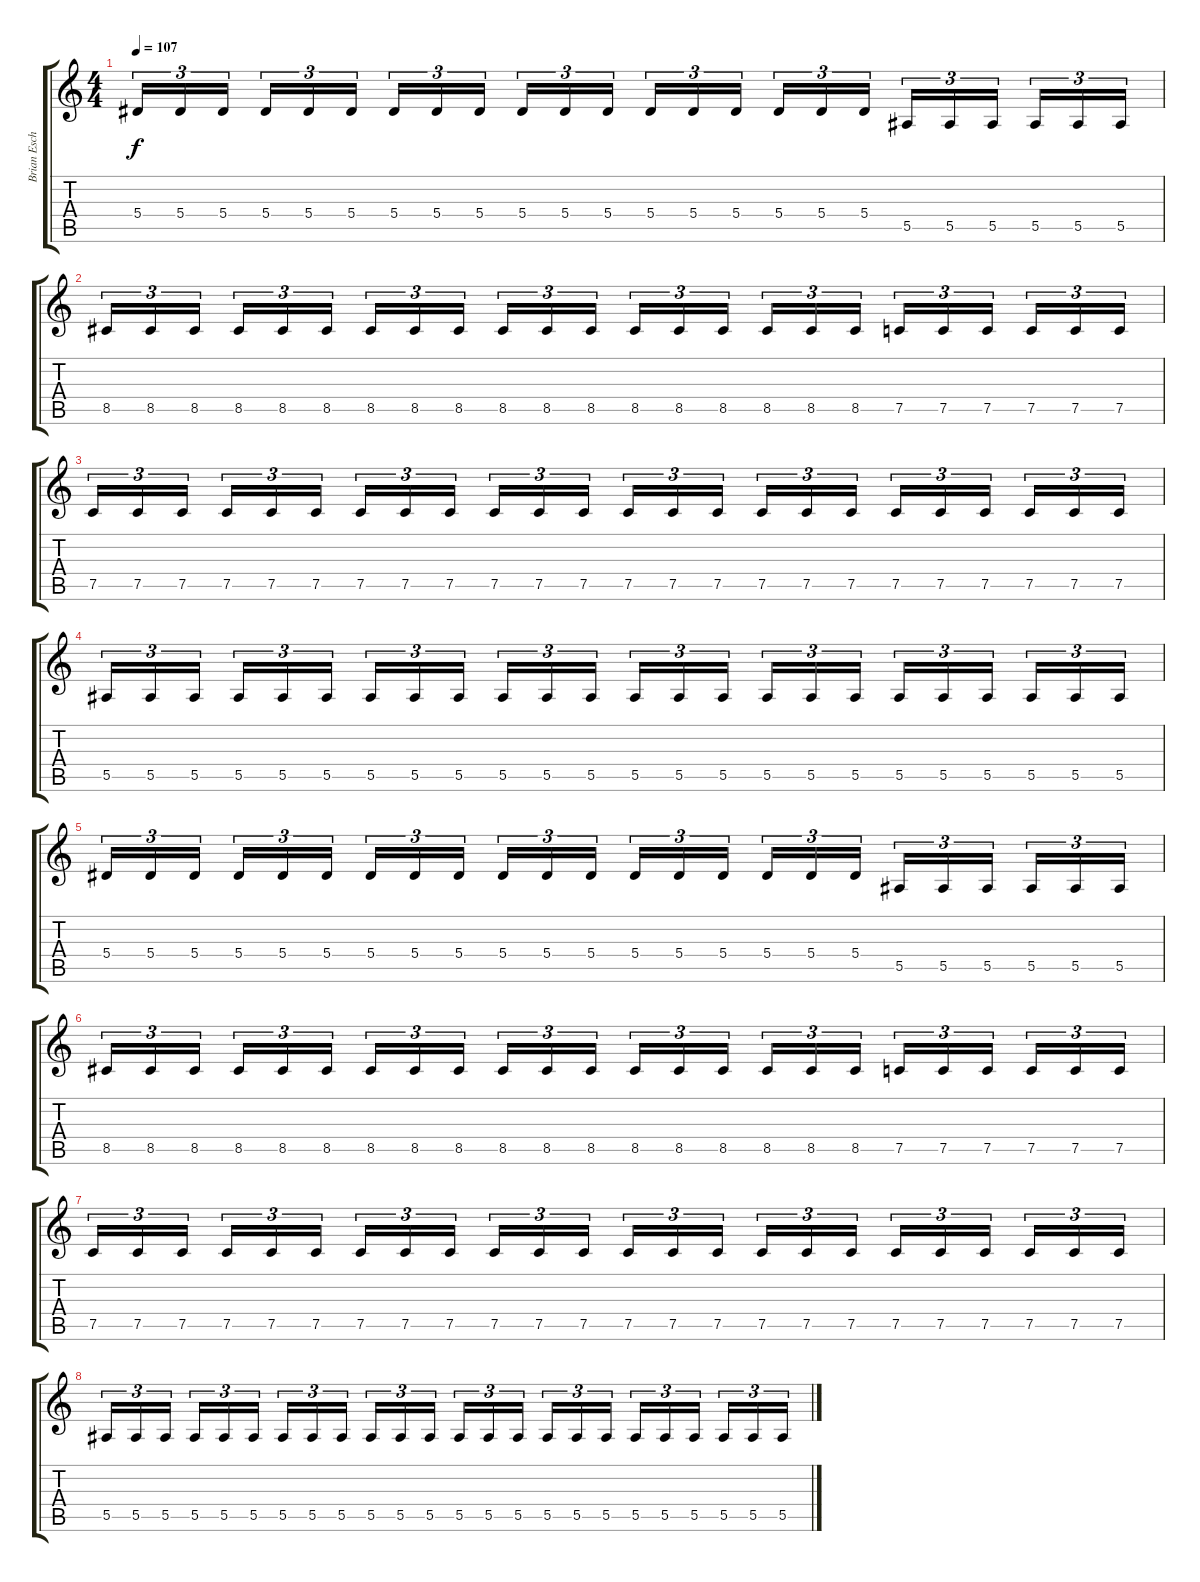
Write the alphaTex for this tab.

\track ("Brian Eschbach (Lead Guitar)" "Brian Esch") {instrument distortionguitar}
\staff {score tabs}
\tuning (C4 G3 Eb3 Bb2 F2 C2) {hide}
\ts (4 4)
\tempo 107
\clef g2
\ks c
5.4.16{tu (3 2) dy f} 5.4.16{tu (3 2)} 5.4.16{tu (3 2)} 5.4.16{tu (3 2)} 5.4.16{tu (3 2)} 5.4.16{tu (3 2)} 5.4.16{tu (3 2)} 5.4.16{tu (3 2)} 5.4.16{tu (3 2)} 5.4.16{tu (3 2)} 5.4.16{tu (3 2)} 5.4.16{tu (3 2)} 5.4.16{tu (3 2)} 5.4.16{tu (3 2)} 5.4.16{tu (3 2)} 5.4.16{tu (3 2)} 5.4.16{tu (3 2)} 5.4.16{tu (3 2)} 5.5.16{tu (3 2)} 5.5.16{tu (3 2)} 5.5.16{tu (3 2)} 5.5.16{tu (3 2)} 5.5.16{tu (3 2)} 5.5.16{tu (3 2)} |
8.5.16{tu (3 2)} 8.5.16{tu (3 2)} 8.5.16{tu (3 2)} 8.5.16{tu (3 2)} 8.5.16{tu (3 2)} 8.5.16{tu (3 2)} 8.5.16{tu (3 2)} 8.5.16{tu (3 2)} 8.5.16{tu (3 2)} 8.5.16{tu (3 2)} 8.5.16{tu (3 2)} 8.5.16{tu (3 2)} 8.5.16{tu (3 2)} 8.5.16{tu (3 2)} 8.5.16{tu (3 2)} 8.5.16{tu (3 2)} 8.5.16{tu (3 2)} 8.5.16{tu (3 2)} 7.5.16{tu (3 2)} 7.5.16{tu (3 2)} 7.5.16{tu (3 2)} 7.5.16{tu (3 2)} 7.5.16{tu (3 2)} 7.5.16{tu (3 2)} |
7.5.16{tu (3 2)} 7.5.16{tu (3 2)} 7.5.16{tu (3 2)} 7.5.16{tu (3 2)} 7.5.16{tu (3 2)} 7.5.16{tu (3 2)} 7.5.16{tu (3 2)} 7.5.16{tu (3 2)} 7.5.16{tu (3 2)} 7.5.16{tu (3 2)} 7.5.16{tu (3 2)} 7.5.16{tu (3 2)} 7.5.16{tu (3 2)} 7.5.16{tu (3 2)} 7.5.16{tu (3 2)} 7.5.16{tu (3 2)} 7.5.16{tu (3 2)} 7.5.16{tu (3 2)} 7.5.16{tu (3 2)} 7.5.16{tu (3 2)} 7.5.16{tu (3 2)} 7.5.16{tu (3 2)} 7.5.16{tu (3 2)} 7.5.16{tu (3 2)} |
5.5.16{tu (3 2)} 5.5.16{tu (3 2)} 5.5.16{tu (3 2)} 5.5.16{tu (3 2)} 5.5.16{tu (3 2)} 5.5.16{tu (3 2)} 5.5.16{tu (3 2)} 5.5.16{tu (3 2)} 5.5.16{tu (3 2)} 5.5.16{tu (3 2)} 5.5.16{tu (3 2)} 5.5.16{tu (3 2)} 5.5.16{tu (3 2)} 5.5.16{tu (3 2)} 5.5.16{tu (3 2)} 5.5.16{tu (3 2)} 5.5.16{tu (3 2)} 5.5.16{tu (3 2)} 5.5.16{tu (3 2)} 5.5.16{tu (3 2)} 5.5.16{tu (3 2)} 5.5.16{tu (3 2)} 5.5.16{tu (3 2)} 5.5.16{tu (3 2)} |
5.4.16{tu (3 2)} 5.4.16{tu (3 2)} 5.4.16{tu (3 2)} 5.4.16{tu (3 2)} 5.4.16{tu (3 2)} 5.4.16{tu (3 2)} 5.4.16{tu (3 2)} 5.4.16{tu (3 2)} 5.4.16{tu (3 2)} 5.4.16{tu (3 2)} 5.4.16{tu (3 2)} 5.4.16{tu (3 2)} 5.4.16{tu (3 2)} 5.4.16{tu (3 2)} 5.4.16{tu (3 2)} 5.4.16{tu (3 2)} 5.4.16{tu (3 2)} 5.4.16{tu (3 2)} 5.5.16{tu (3 2)} 5.5.16{tu (3 2)} 5.5.16{tu (3 2)} 5.5.16{tu (3 2)} 5.5.16{tu (3 2)} 5.5.16{tu (3 2)} |
8.5.16{tu (3 2)} 8.5.16{tu (3 2)} 8.5.16{tu (3 2)} 8.5.16{tu (3 2)} 8.5.16{tu (3 2)} 8.5.16{tu (3 2)} 8.5.16{tu (3 2)} 8.5.16{tu (3 2)} 8.5.16{tu (3 2)} 8.5.16{tu (3 2)} 8.5.16{tu (3 2)} 8.5.16{tu (3 2)} 8.5.16{tu (3 2)} 8.5.16{tu (3 2)} 8.5.16{tu (3 2)} 8.5.16{tu (3 2)} 8.5.16{tu (3 2)} 8.5.16{tu (3 2)} 7.5.16{tu (3 2)} 7.5.16{tu (3 2)} 7.5.16{tu (3 2)} 7.5.16{tu (3 2)} 7.5.16{tu (3 2)} 7.5.16{tu (3 2)} |
7.5.16{tu (3 2)} 7.5.16{tu (3 2)} 7.5.16{tu (3 2)} 7.5.16{tu (3 2)} 7.5.16{tu (3 2)} 7.5.16{tu (3 2)} 7.5.16{tu (3 2)} 7.5.16{tu (3 2)} 7.5.16{tu (3 2)} 7.5.16{tu (3 2)} 7.5.16{tu (3 2)} 7.5.16{tu (3 2)} 7.5.16{tu (3 2)} 7.5.16{tu (3 2)} 7.5.16{tu (3 2)} 7.5.16{tu (3 2)} 7.5.16{tu (3 2)} 7.5.16{tu (3 2)} 7.5.16{tu (3 2)} 7.5.16{tu (3 2)} 7.5.16{tu (3 2)} 7.5.16{tu (3 2)} 7.5.16{tu (3 2)} 7.5.16{tu (3 2)} |
5.5.16{tu (3 2)} 5.5.16{tu (3 2)} 5.5.16{tu (3 2)} 5.5.16{tu (3 2)} 5.5.16{tu (3 2)} 5.5.16{tu (3 2)} 5.5.16{tu (3 2)} 5.5.16{tu (3 2)} 5.5.16{tu (3 2)} 5.5.16{tu (3 2)} 5.5.16{tu (3 2)} 5.5.16{tu (3 2)} 5.5.16{tu (3 2)} 5.5.16{tu (3 2)} 5.5.16{tu (3 2)} 5.5.16{tu (3 2)} 5.5.16{tu (3 2)} 5.5.16{tu (3 2)} 5.5.16{tu (3 2)} 5.5.16{tu (3 2)} 5.5.16{tu (3 2)} 5.5.16{tu (3 2)} 5.5.16{tu (3 2)} 5.5.16{tu (3 2)}
